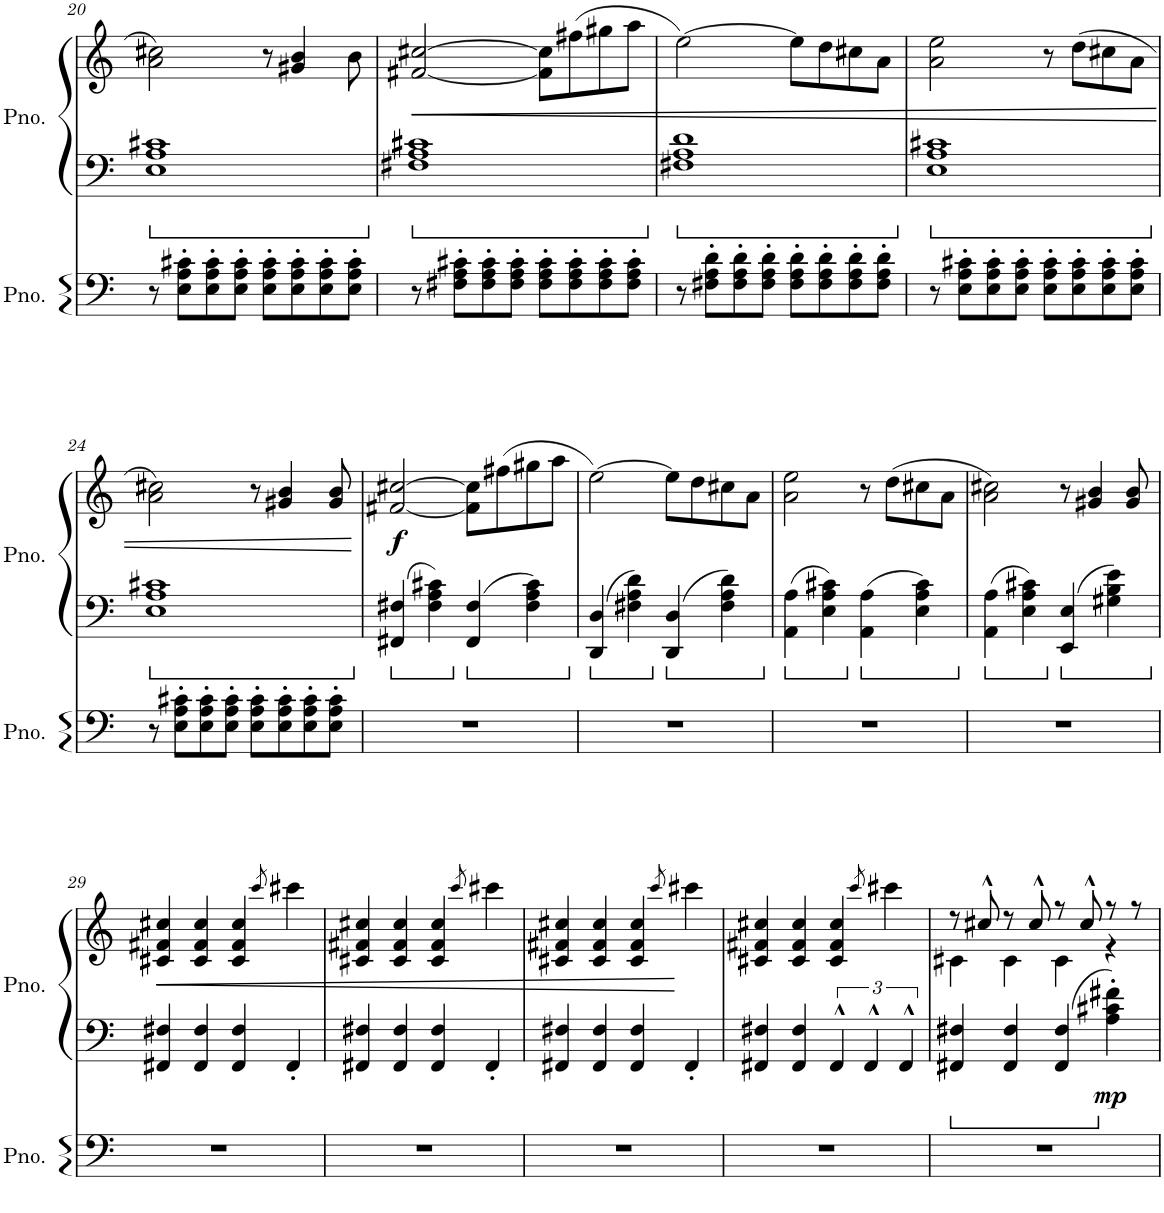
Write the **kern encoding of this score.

**kern	**kern	**kern	**dynam
*part2	*part1	*part1	*part1
*staff3	*staff2	*staff1	*staff1/2
*I"Piano	*I"Piano	*	*
*I'Pno.	*I'Pno.	*	*
!!LO:PB:g=z
*clefF4	*clefF4	*clefG2	*
*k[]	*k[]	*k[]	*
*M4/4	*M4/4	*M4/4	*
=20	=20	=20	=20
8r	1E 1A 1c#X	2a\ 2cc#X\	.
8E\' 8A\' 8c#X\'L	.	.	.
8E\' 8A\' 8c#\'	.	.	.
8E\' 8A\' 8c#\'J	.	.	.
8E\' 8A\' 8c#\'L	.	8r	.
8E\' 8A\' 8c#\'	.	4g#X/ 4b/	.
8E\' 8A\' 8c#\'	.	.	.
8E\' 8A\' 8c#\'J	.	8b\	.
=21	=21	=21	=21
!	!	!	!LO:HP:b
8r	1F#X 1A 1c#X	[2f#X/ [2cc#X/	<
8F#X\' 8A\' 8c#X\'L	.	.	.
8F#\' 8A\' 8c#\'	.	.	.
8F#\' 8A\' 8c#\'J	.	.	.
8F#\' 8A\' 8c#\'L	.	8f#\] 8cc#\]L	.
8F#\' 8A\' 8c#\'	.	(8ff#X\	.
8F#\' 8A\' 8c#\'	.	8gg#X\	.
8F#\' 8A\' 8c#\'J	.	8aa\J	.
=22	=22	=22	=22
8r	1F#X 1A 1d	[2ee\)	.
8F#X\' 8A\' 8d\'L	.	.	.
8F#\' 8A\' 8d\'	.	.	.
8F#\' 8A\' 8d\'J	.	.	.
8F#\' 8A\' 8d\'L	.	8ee\L]	.
8F#\' 8A\' 8d\'	.	8dd\	.
8F#\' 8A\' 8d\'	.	8cc#X\	.
8F#\' 8A\' 8d\'J	.	8a\J	.
=23	=23	=23	=23
8r	1E 1A 1c#X	2a\ 2ee\	.
8E\' 8A\' 8c#X\'L	.	.	.
8E\' 8A\' 8c#\'	.	.	.
8E\' 8A\' 8c#\'J	.	.	.
8E\' 8A\' 8c#\'L	.	8r	.
8E\' 8A\' 8c#\'	.	(8dd\L	.
8E\' 8A\' 8c#\'	.	8cc#X\	.
8E\' 8A\' 8c#\'J	.	8a\J	.
!!LO:LB:g=z
=24	=24	=24	=24
8r	1E 1A 1c#X	2a\ 2cc#X\)	.
8E\' 8A\' 8c#X\'L	.	.	.
8E\' 8A\' 8c#\'	.	.	.
8E\' 8A\' 8c#\'J	.	.	.
8E\' 8A\' 8c#\'L	.	8r	.
8E\' 8A\' 8c#\'	.	4g#X/ 4b/	.
8E\' 8A\' 8c#\'	.	.	.
8E\' 8A\' 8c#\'J	.	8g#/ 8b/	.
.	.	.	[
=25	=25	=25	=25
!	!	!	!LO:DY:b
1r	4FF#X/ 4F#X/	[2f#X/ [2cc#X/	f
.	4F#\ 4A\ 4c#X\	.	.
.	4FF#/ 4F#/	8f#\] 8cc#\]L	.
.	.	(8ff#X\	.
.	4F#\ 4A\ 4c#\	8gg#X\	.
.	.	8aa\J	.
=26	=26	=26	=26
1r	4DD/ 4D/	[2ee\)	.
.	4F#X\ 4A\ 4d\	.	.
.	4DD/ 4D/	8ee\L]	.
.	.	8dd\	.
.	4F#\ 4A\ 4d\	8cc#X\	.
.	.	8a\J	.
=27	=27	=27	=27
1r	4AA\ 4A\	2a\ 2ee\	.
.	4E\ 4A\ 4c#X\	.	.
.	4AA\ 4A\	8r	.
.	.	(8dd\L	.
.	4E\ 4A\ 4c#\	8cc#X\	.
.	.	8a\J	.
=28	=28	=28	=28
1r	4AA\ 4A\	2a\ 2cc#X\)	.
.	4E\ 4A\ 4c#X\	.	.
.	4EE/ 4E/	8r	.
.	.	4g#X/ 4b/	.
.	4G#X\ 4B\ 4e\	.	.
.	.	8g#/ 8b/	.
!!LO:LB:g=z
=29	=29	=29	=29
!	!	!	!LO:HP:b
1r	4FF#X/ 4F#X/	4c#X/ 4f#X/ 4cc#X/	<
.	4FF#/ 4F#/	4c#/ 4f#/ 4cc#/	.
.	4FF#/ 4F#/	4c#/ 4f#/ 4cc#/	.
.	.	8qccc/	.
.	4FF#'/	4ccc#X\	.
=30	=30	=30	=30
1r	4FF#X/ 4F#X/	4c#X/ 4f#X/ 4cc#X/	.
.	4FF#/ 4F#/	4c#/ 4f#/ 4cc#/	.
.	4FF#/ 4F#/	4c#/ 4f#/ 4cc#/	.
.	.	8qccc/	.
.	4FF#'/	4ccc#X\	.
=31	=31	=31	=31
1r	4FF#X/ 4F#X/	4c#X/ 4f#X/ 4cc#X/	.
.	4FF#/ 4F#/	4c#/ 4f#/ 4cc#/	.
.	4FF#/ 4F#/	4c#/ 4f#/ 4cc#/	.
.	.	8qccc/	.
.	4FF#'/	4ccc#X\	[
=32	=32	=32	=32
1r	4FF#X/ 4F#X/	4c#X/ 4f#X/ 4cc#X/	.
.	4FF#/ 4F#/	4c#/ 4f#/ 4cc#/	.
.	6FF#^^/	4c#/ 4f#/ 4cc#/	.
.	6FF#^^/	.	.
.	.	8qccc/	.
.	.	4ccc#X\	.
.	6FF#^^/	.	.
=33	=33	=33	=33
*	*	*^	*
1r	4FF#X/ 4F#X/	8r	4c#X\	.
.	.	8cc#X^^/	.	.
.	4FF#/ 4F#/	8r	4c#\	.
.	.	8cc#^^/	.	.
.	4FF#/ 4F#/	8r	4c#\	.
.	.	8cc#^^/	.	.
!	!	!	!	!LO:DY:b=2
.	4A\' 4c#X\' 4f#X\'	8r	4r	mp
.	.	8r	.	.
*	*	*v	*v	*
=	=	=	=
*-	*-	*-	*-
